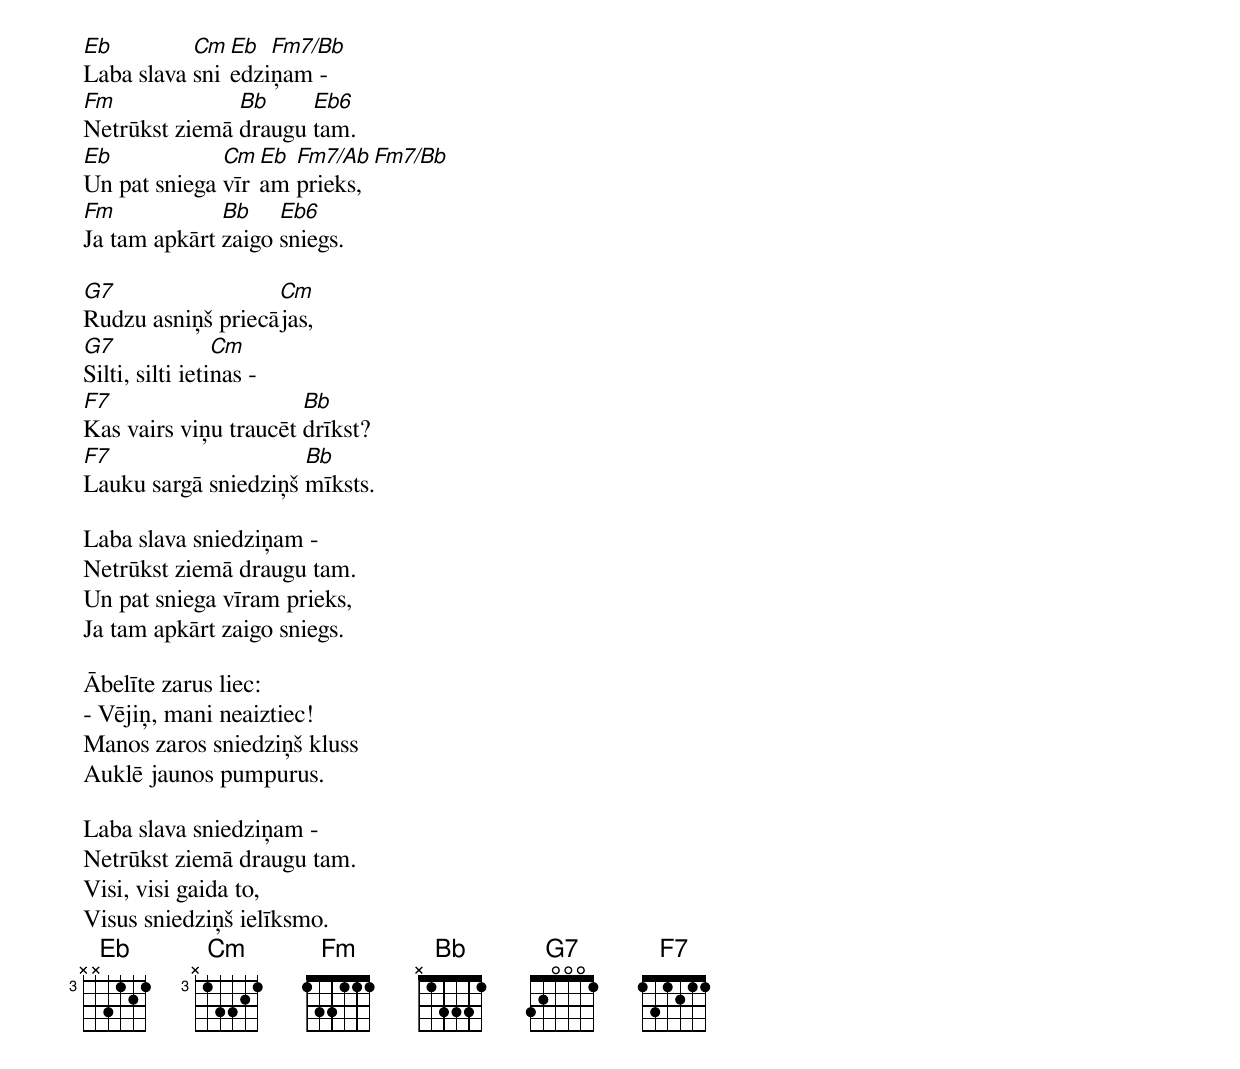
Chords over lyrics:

Eb         Cm Eb  Fm7/Bb
Laba slava sniedziņam -
Fm             Bb     Eb6
Netrūkst ziemā draugu tam.
Eb            Cm Eb Fm7/Ab  Fm7/Bb
Un pat sniega vīram prieks,
Fm            Bb    Eb6
Ja tam apkārt zaigo sniegs.

G7                 Cm
Rudzu asniņš priecājas,
G7               Cm
Silti, silti ietinas -
F7                     Bb
Kas vairs viņu traucēt drīkst?
F7                    Bb
Lauku sargā sniedziņš mīksts.

Laba slava sniedziņam -
Netrūkst ziemā draugu tam.
Un pat sniega vīram prieks,
Ja tam apkārt zaigo sniegs.

Ābelīte zarus liec:
- Vējiņ, mani neaiztiec!
Manos zaros sniedziņš kluss
Auklē jaunos pumpurus.

Laba slava sniedziņam -
Netrūkst ziemā draugu tam.
Visi, visi gaida to,
Visus sniedziņš ielīksmo.
